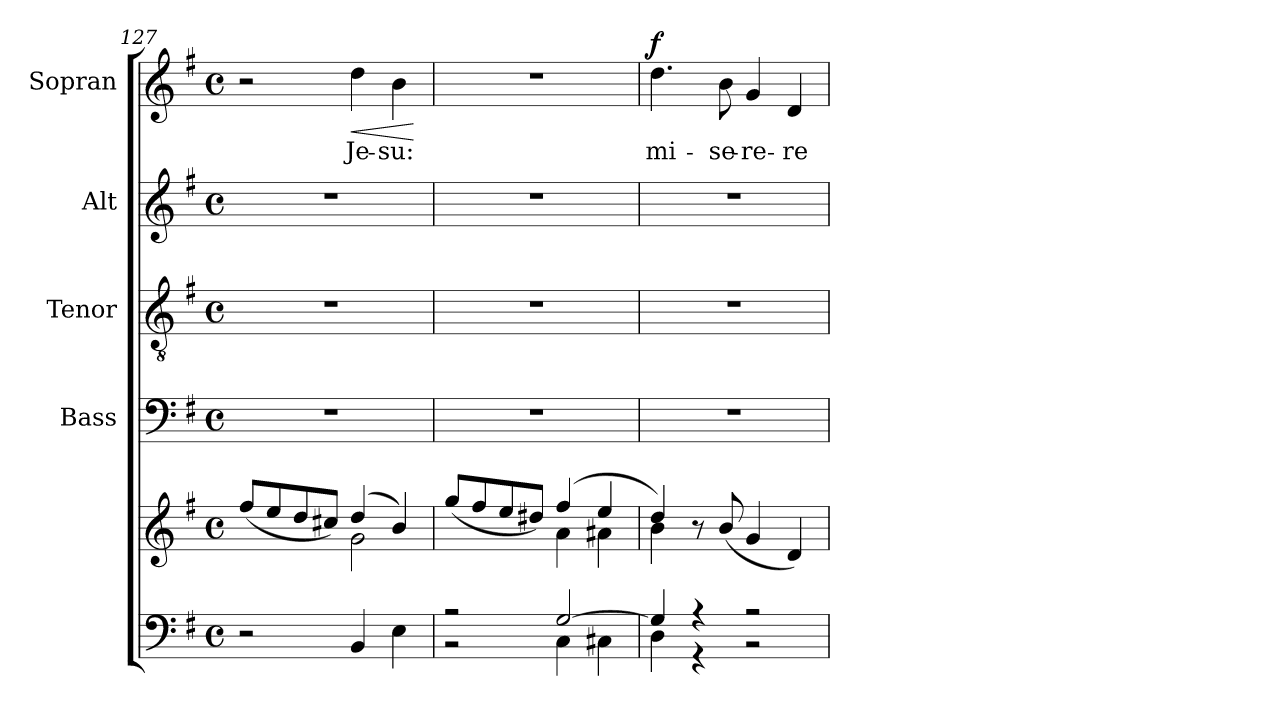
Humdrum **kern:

**kern	**kern	**kern	**kern	**kern	**kern	**text	**dynam
*part5	*part5	*part4	*part3	*part2	*part1	*part1	*part1
*staff6	*staff5	*staff4	*staff3	*staff2	*staff1	*staff1	*staff1
*	*	*I"Bass	*I"Tenor	*I"Alt	*I"Sopran	*	*
*	*	*I'B.	*I'T.	*I'A.	*I'S.	*	*
!!LO:PB:g=z
*clefF4	*clefG2	*clefF4	*clefGv2	*clefG2	*clefG2	*	*
*k[f#]	*k[f#]	*k[f#]	*k[f#]	*k[f#]	*k[f#]	*	*
*G:	*G:	*G:	*G:	*G:	*G:	*	*
*M4/4	*M4/4	*M4/4	*M4/4	*M4/4	*M4/4	*	*
*met(c)	*met(c)	*met(c)	*met(c)	*met(c)	*met(c)	*	*
=127	=127	=127	=127	=127	=127	=127	=127
*	*^	*	*	*	*	*	*
2r	(<8ff#/L	2ryy	1r	1r	1r	2r	.	.
.	8ee/	.	.	.	.	.	.	.
.	8dd/	.	.	.	.	.	.	.
.	8cc#X/J)	.	.	.	.	.	.	.
!	!	!	!	!	!	!	!LO:LY:b	!LO:HP:b
4BB/	(4dd/	2g\	.	.	.	4dd\	Je-	<
!	!	!	!	!	!	!	!LO:LY:b	!
4E\	4b/)	.	.	.	.	4b\	-su:	.
*	*v	*v	*	*	*	*	*	*
.	.	.	.	.	.	.	[
=128	=128	=128	=128	=128	=128	=128	=128
*^	*^	*	*	*	*	*	*
2r	2r	(<8gg/L	2ryy	1r	1r	1r	1r	.	.
.	.	8ff#/	.	.	.	.	.	.	.
.	.	8ee/	.	.	.	.	.	.	.
.	.	8dd#X/J)	.	.	.	.	.	.	.
[>2G/	4C\	(4ff#/	4a\	.	.	.	.	.	.
.	4C#X\	4ee/	4a#X\	.	.	.	.	.	.
=129	=129	=129	=129	=129	=129	=129	=129	=129	=129
!	!	!	!	!	!	!	!	!LO:LY:b	!LO:DY:a
4G/]	4D\	4dd/)	4b\	1r	1r	1r	4.dd\	mi-	f
4r	4r	8r	2.ryy	.	.	.	.	.	.
!	!	!	!	!	!	!	!	!LO:LY:b	!
.	.	(<8b/	.	.	.	.	8b\	-se-	.
!	!	!	!	!	!	!	!	!LO:LY:b	!
2r	2r	4g/	.	.	.	.	4g/	-re-	.
!	!	!	!	!	!	!	!	!LO:LY:b	!
.	.	4d/)	.	.	.	.	4d/	-re	.
*v	*v	*	*	*	*	*	*	*	*
*	*v	*v	*	*	*	*	*	*
=	=	=	=	=	=	=	=
*-	*-	*-	*-	*-	*-	*-	*-
